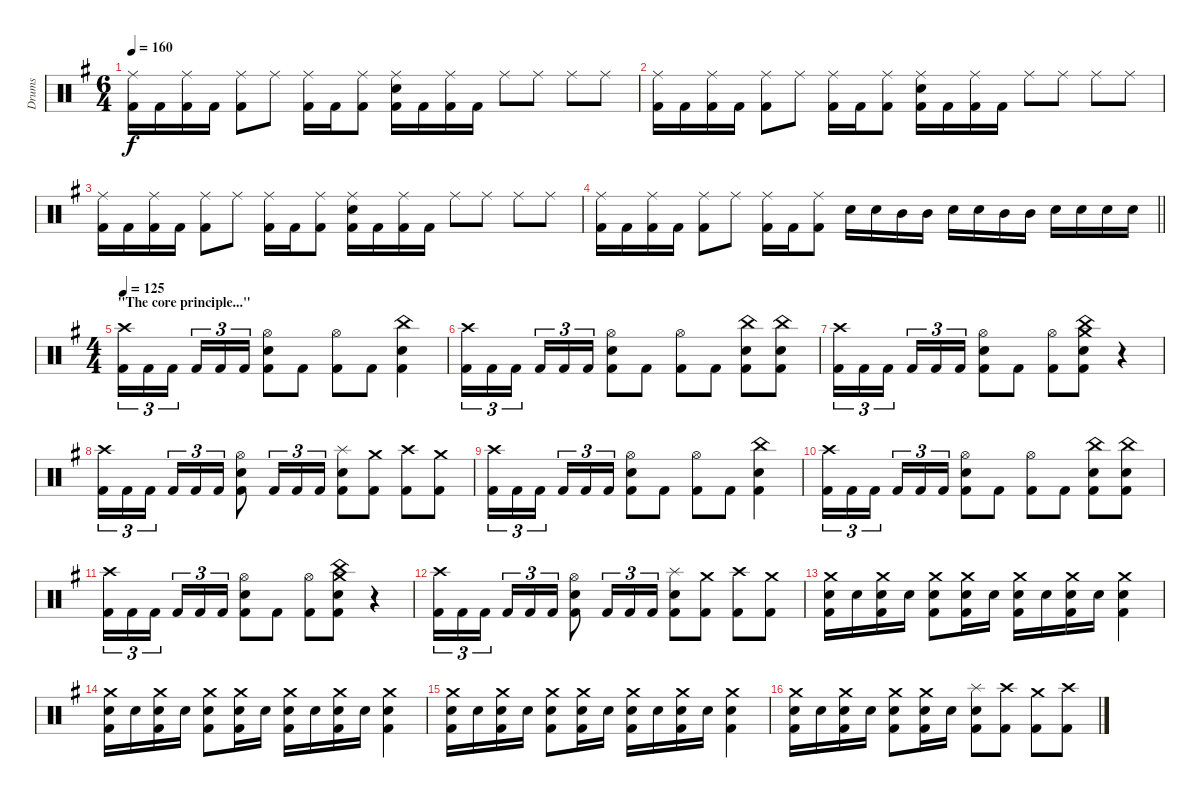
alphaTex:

\track ("Drums" "Drums") {instrument percussion}
\staff {score}
\articulation defaults
\ts (6 4)
\tempo 160
\clef neutral
\ks g
("Ride (middle)" "Kick (hit) 2").16{dy f} "Kick (hit) 2".16 ("Ride (middle)" "Kick (hit) 2").16 "Kick (hit) 2".16 ("Ride (middle)" "Kick (hit) 2").8 "Ride (middle)".8 ("Ride (middle)" "Kick (hit) 2").16 "Kick (hit) 2".16 ("Ride (middle)" "Kick (hit) 2").8 ("Ride (middle)" "Electric Snare (hit)" "Kick (hit) 2").16 "Kick (hit) 2".16 ("Ride (middle)" "Kick (hit) 2").16 "Kick (hit) 2".16 "Ride (middle)".8 "Ride (middle)".8 "Ride (middle)".8 "Ride (middle)".8 |
("Ride (middle)" "Kick (hit) 2").16 "Kick (hit) 2".16 ("Ride (middle)" "Kick (hit) 2").16 "Kick (hit) 2".16 ("Ride (middle)" "Kick (hit) 2").8 "Ride (middle)".8 ("Ride (middle)" "Kick (hit) 2").16 "Kick (hit) 2".16 ("Ride (middle)" "Kick (hit) 2").8 ("Ride (middle)" "Electric Snare (hit)" "Kick (hit) 2").16 "Kick (hit) 2".16 ("Ride (middle)" "Kick (hit) 2").16 "Kick (hit) 2".16 "Ride (middle)".8 "Ride (middle)".8 "Ride (middle)".8 "Ride (middle)".8 |
("Ride (middle)" "Kick (hit) 2").16 "Kick (hit) 2".16 ("Ride (middle)" "Kick (hit) 2").16 "Kick (hit) 2".16 ("Ride (middle)" "Kick (hit) 2").8 "Ride (middle)".8 ("Ride (middle)" "Kick (hit) 2").16 "Kick (hit) 2".16 ("Ride (middle)" "Kick (hit) 2").8 ("Ride (middle)" "Electric Snare (hit)" "Kick (hit) 2").16 "Kick (hit) 2".16 ("Ride (middle)" "Kick (hit) 2").16 "Kick (hit) 2".16 "Ride (middle)".8 "Ride (middle)".8 "Ride (middle)".8 "Ride (middle)".8 |
\barLineRight lightlight
("Ride (middle)" "Kick (hit) 2").16 "Kick (hit) 2".16 ("Ride (middle)" "Kick (hit) 2").16 "Kick (hit) 2".16 ("Ride (middle)" "Kick (hit) 2").8 "Ride (middle)".8 ("Ride (middle)" "Kick (hit) 2").16 "Kick (hit) 2".16 ("Ride (middle)" "Kick (hit) 2").8 "Electric Snare (hit)".16 "Electric Snare (hit)".16 "Mid Tom (hit)".16 "Mid Tom (hit)".16 "Electric Snare (hit)".16 "Electric Snare (hit)".16 "Mid Tom (hit)".16 "Mid Tom (hit)".16 "Electric Snare (hit)".16 "Electric Snare (hit)".16 "Electric Snare (hit)".16 "Electric Snare (hit)".16 |
\ts (4 4)
\section ("" "\"The core principle...\"")
\tempo 125
("Crash high (hit)" "Kick (hit) 2").16{tu (3 2)} "Kick (hit) 2".16{tu (3 2)} "Kick (hit) 2".16{tu (3 2)} "Kick (hit) 2".16{tu (3 2)} "Kick (hit) 2".16{tu (3 2)} "Kick (hit) 2".16{tu (3 2)} ("Hi-Hat (open)" "Electric Snare (hit)" "Kick (hit) 2").8 "Kick (hit) 2".8 ("Hi-Hat (open)" "Kick (hit) 2").8 "Kick (hit) 2".8 ("China (hit)" "Electric Snare (hit)" "Kick (hit) 2").4 |
("Crash high (hit)" "Kick (hit) 2").16{tu (3 2)} "Kick (hit) 2".16{tu (3 2)} "Kick (hit) 2".16{tu (3 2)} "Kick (hit) 2".16{tu (3 2)} "Kick (hit) 2".16{tu (3 2)} "Kick (hit) 2".16{tu (3 2)} ("Hi-Hat (open)" "Electric Snare (hit)" "Kick (hit) 2").8 "Kick (hit) 2".8 ("Hi-Hat (open)" "Kick (hit) 2").8 "Kick (hit) 2".8 ("China (hit)" "Electric Snare (hit)" "Kick (hit) 2").8 ("China (hit)" "Electric Snare (hit)" "Kick (hit) 2").8 |
("Crash high (hit)" "Kick (hit) 2").16{tu (3 2)} "Kick (hit) 2".16{tu (3 2)} "Kick (hit) 2".16{tu (3 2)} "Kick (hit) 2".16{tu (3 2)} "Kick (hit) 2".16{tu (3 2)} "Kick (hit) 2".16{tu (3 2)} ("Hi-Hat (open)" "Electric Snare (hit)" "Kick (hit) 2").8 "Kick (hit) 2".8 ("Hi-Hat (open)" "Kick (hit) 2").8 ("China (hit)" "Crash medium (hit)" "Electric Snare (hit)" "Kick (hit) 2").8 r.4 |
("Crash high (hit)" "Kick (hit) 2").16{tu (3 2)} "Kick (hit) 2".16{tu (3 2)} "Kick (hit) 2".16{tu (3 2)} "Kick (hit) 2".16{tu (3 2)} "Kick (hit) 2".16{tu (3 2)} "Kick (hit) 2".16{tu (3 2)} ("Hi-Hat (open)" "Electric Snare (hit)" "Kick (hit) 2").8 "Kick (hit) 2".16{tu (3 2)} "Kick (hit) 2".16{tu (3 2)} "Kick (hit) 2".16{tu (3 2)} ("Splash (hit)" "Electric Snare (hit)" "Kick (hit) 2").8 ("Crash medium (hit)" "Kick (hit) 2").8 ("Crash high (hit)" "Kick (hit) 2").8 ("Crash medium (hit)" "Kick (hit) 2").8 |
("Crash high (hit)" "Kick (hit) 2").16{tu (3 2)} "Kick (hit) 2".16{tu (3 2)} "Kick (hit) 2".16{tu (3 2)} "Kick (hit) 2".16{tu (3 2)} "Kick (hit) 2".16{tu (3 2)} "Kick (hit) 2".16{tu (3 2)} ("Hi-Hat (open)" "Electric Snare (hit)" "Kick (hit) 2").8 "Kick (hit) 2".8 ("Hi-Hat (open)" "Kick (hit) 2").8 "Kick (hit) 2".8 ("China (hit)" "Electric Snare (hit)" "Kick (hit) 2").4 |
("Crash high (hit)" "Kick (hit) 2").16{tu (3 2)} "Kick (hit) 2".16{tu (3 2)} "Kick (hit) 2".16{tu (3 2)} "Kick (hit) 2".16{tu (3 2)} "Kick (hit) 2".16{tu (3 2)} "Kick (hit) 2".16{tu (3 2)} ("Hi-Hat (open)" "Electric Snare (hit)" "Kick (hit) 2").8 "Kick (hit) 2".8 ("Hi-Hat (open)" "Kick (hit) 2").8 "Kick (hit) 2".8 ("China (hit)" "Electric Snare (hit)" "Kick (hit) 2").8 ("China (hit)" "Electric Snare (hit)" "Kick (hit) 2").8 |
("Crash high (hit)" "Kick (hit) 2").16{tu (3 2)} "Kick (hit) 2".16{tu (3 2)} "Kick (hit) 2".16{tu (3 2)} "Kick (hit) 2".16{tu (3 2)} "Kick (hit) 2".16{tu (3 2)} "Kick (hit) 2".16{tu (3 2)} ("Hi-Hat (open)" "Electric Snare (hit)" "Kick (hit) 2").8 "Kick (hit) 2".8 ("Hi-Hat (open)" "Kick (hit) 2").8 ("China (hit)" "Crash medium (hit)" "Electric Snare (hit)" "Kick (hit) 2").8 r.4 |
("Crash high (hit)" "Kick (hit) 2").16{tu (3 2)} "Kick (hit) 2".16{tu (3 2)} "Kick (hit) 2".16{tu (3 2)} "Kick (hit) 2".16{tu (3 2)} "Kick (hit) 2".16{tu (3 2)} "Kick (hit) 2".16{tu (3 2)} ("Hi-Hat (open)" "Electric Snare (hit)" "Kick (hit) 2").8 "Kick (hit) 2".16{tu (3 2)} "Kick (hit) 2".16{tu (3 2)} "Kick (hit) 2".16{tu (3 2)} ("Splash (hit)" "Electric Snare (hit)" "Kick (hit) 2").8 ("Crash medium (hit)" "Kick (hit) 2").8 ("Crash high (hit)" "Kick (hit) 2").8 ("Crash medium (hit)" "Kick (hit) 2").8 |
("Crash medium (hit)" "Electric Snare (hit)" "Kick (hit) 2").16 "Electric Snare (hit)".16 ("Crash medium (hit)" "Electric Snare (hit)" "Kick (hit) 2").16 "Electric Snare (hit)".16 ("Crash medium (hit)" "Electric Snare (hit)" "Kick (hit) 2").8 ("Crash medium (hit)" "Electric Snare (hit)" "Kick (hit) 2").16 "Electric Snare (hit)".16 ("Crash medium (hit)" "Electric Snare (hit)" "Kick (hit) 2").16 "Electric Snare (hit)".16 ("Crash medium (hit)" "Electric Snare (hit)" "Kick (hit) 2").16 "Electric Snare (hit)".16 ("Crash medium (hit)" "Electric Snare (hit)" "Kick (hit) 2").4 |
("Crash medium (hit)" "Electric Snare (hit)" "Kick (hit) 2").16 "Electric Snare (hit)".16 ("Crash medium (hit)" "Electric Snare (hit)" "Kick (hit) 2").16 "Electric Snare (hit)".16 ("Crash medium (hit)" "Electric Snare (hit)" "Kick (hit) 2").8 ("Crash medium (hit)" "Electric Snare (hit)" "Kick (hit) 2").16 "Electric Snare (hit)".16 ("Crash medium (hit)" "Electric Snare (hit)" "Kick (hit) 2").16 "Electric Snare (hit)".16 ("Crash medium (hit)" "Electric Snare (hit)" "Kick (hit) 2").16 "Electric Snare (hit)".16 ("Crash medium (hit)" "Electric Snare (hit)" "Kick (hit) 2").4 |
("Crash medium (hit)" "Electric Snare (hit)" "Kick (hit) 2").16 "Electric Snare (hit)".16 ("Crash medium (hit)" "Electric Snare (hit)" "Kick (hit) 2").16 "Electric Snare (hit)".16 ("Crash medium (hit)" "Electric Snare (hit)" "Kick (hit) 2").8 ("Crash medium (hit)" "Electric Snare (hit)" "Kick (hit) 2").16 "Electric Snare (hit)".16 ("Crash medium (hit)" "Electric Snare (hit)" "Kick (hit) 2").16 "Electric Snare (hit)".16 ("Crash medium (hit)" "Electric Snare (hit)" "Kick (hit) 2").16 "Electric Snare (hit)".16 ("Crash medium (hit)" "Electric Snare (hit)" "Kick (hit) 2").4 |
("Crash medium (hit)" "Electric Snare (hit)" "Kick (hit) 2").16 "Electric Snare (hit)".16 ("Crash medium (hit)" "Electric Snare (hit)" "Kick (hit) 2").16 "Electric Snare (hit)".16 ("Crash medium (hit)" "Electric Snare (hit)" "Kick (hit) 2").8 ("Crash medium (hit)" "Electric Snare (hit)" "Kick (hit) 2").16 "Electric Snare (hit)".16 ("Splash (hit)" "Electric Snare (hit)" "Kick (hit) 2").8 ("Crash high (hit)" "Kick (hit) 2").8 ("Crash medium (hit)" "Kick (hit) 2").8 ("Crash high (hit)" "Kick (hit) 2").8
